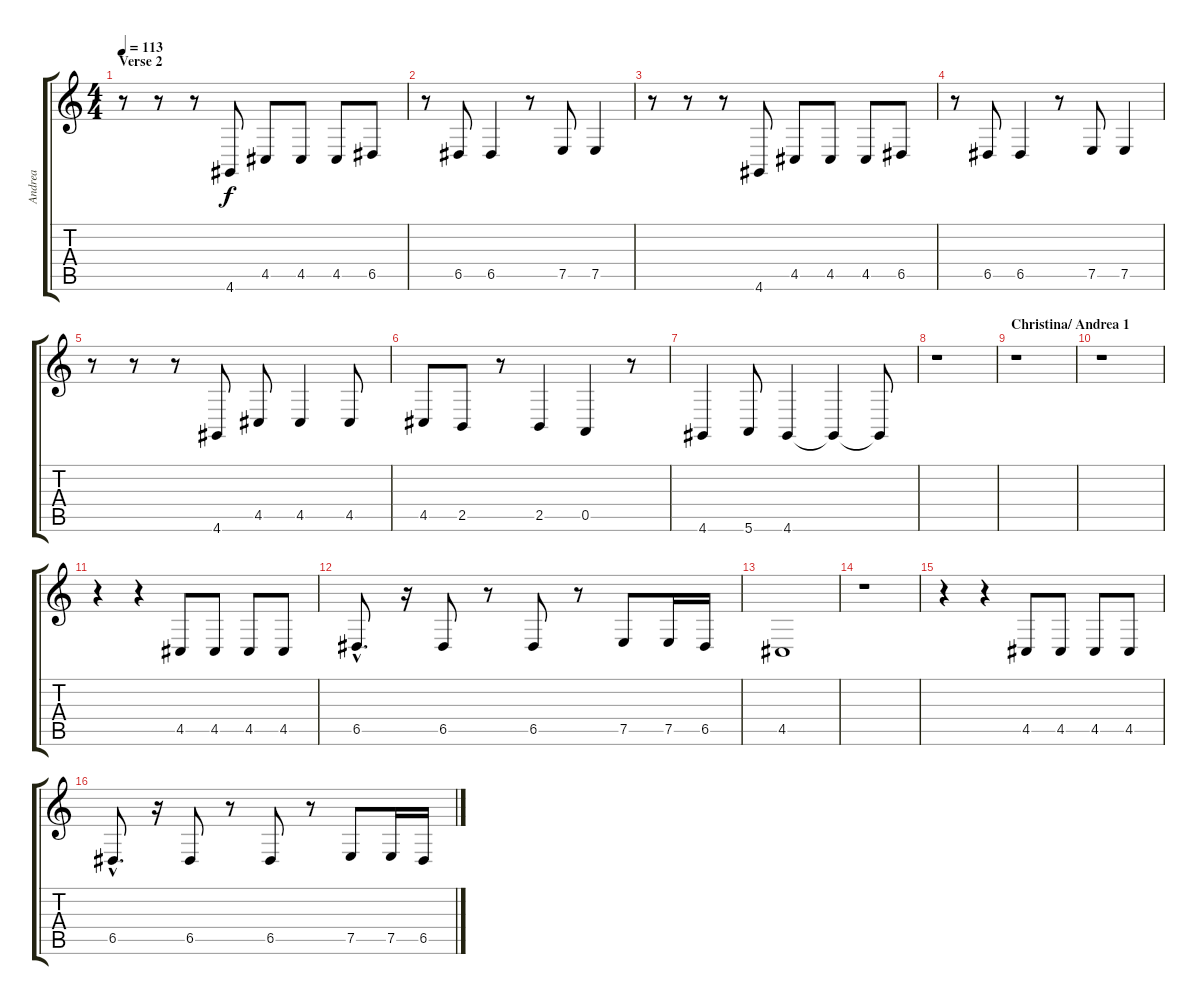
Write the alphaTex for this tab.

\track ("Andrea" "Andrea") {instrument tuba}
\staff {score tabs}
\tuning (E4 B3 G3 D3 A2 E2) {hide}
\ts (4 4)
\section ("" "Verse 2")
\tempo 113
\clef g2
\ks c
r.8{dy f} r.8 r.8 4.6.8 4.5.8 4.5.8 4.5.8 6.5.8 |
r.8 6.5.8 6.5.4 r.8 7.5.8 7.5.4 |
r.8 r.8 r.8 4.6.8 4.5.8 4.5.8 4.5.8 6.5.8 |
r.8 6.5.8 6.5.4 r.8 7.5.8 7.5.4 |
r.8 r.8 r.8 4.6.8 4.5.8 4.5.4 4.5.8 |
4.5.8 2.5.8 r.8 2.5.4 0.5.4 r.8 |
4.6.4 5.6.8 4.6.4 4.6{t}.4 4.6{t}.8 |
r.1 |
\section ("" "Christina/ Andrea 1")
r.1 |
r.1 |
r.4 r.4 4.5.8 4.5.8 4.5.8 4.5.8 |
6.5{hac}.8{d} r.16 6.5.8 r.8 6.5.8 r.8 7.5.8 7.5.16 6.5.16 |
4.5.1 |
r.1 |
r.4 r.4 4.5.8 4.5.8 4.5.8 4.5.8 |
6.5{hac}.8{d} r.16 6.5.8 r.8 6.5.8 r.8 7.5.8 7.5.16 6.5.16
